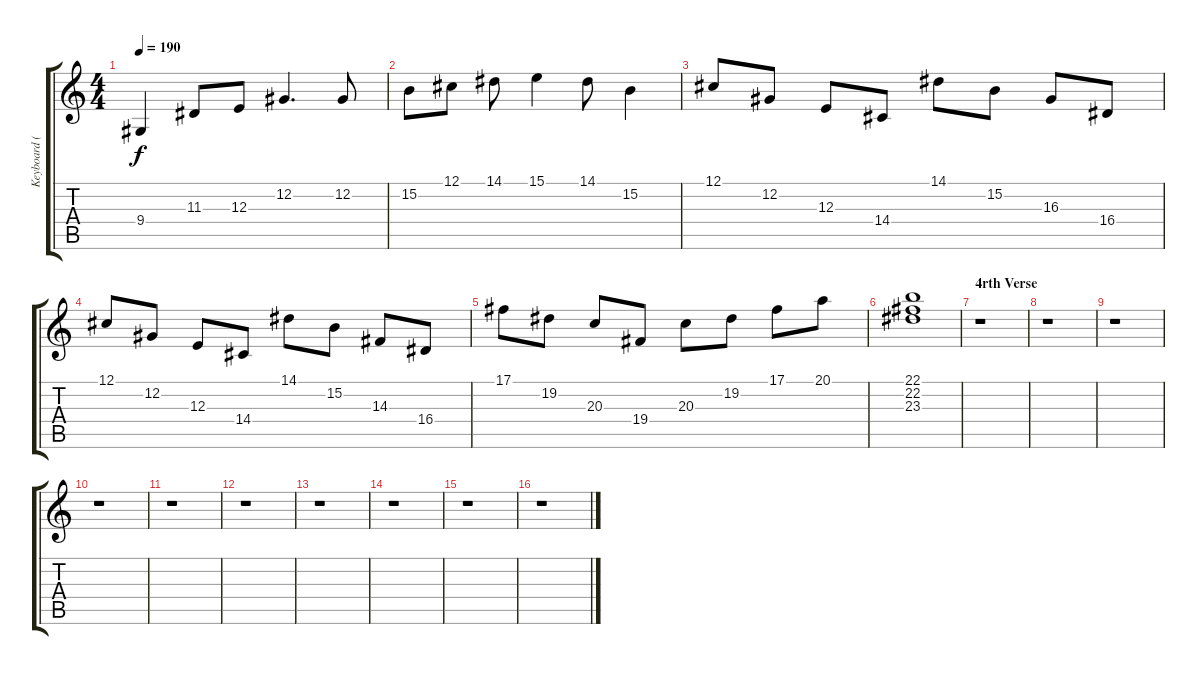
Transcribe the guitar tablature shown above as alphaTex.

\track ("Keyboard (Main Keyboard)" "Keyboard (") {instrument stringensemble1}
\staff {score tabs}
\tuning (Db4 Ab3 E3 B2 Gb2 Db2) {hide}
\ts (4 4)
\tempo 190
\clef g2
\ks c
9.4.4{dy f} 11.3.8 12.3.8 12.2.4{d} 12.2.8 |
15.2.8 12.1.8 14.1.8 15.1.4 14.1.8 15.2.4 |
12.1.8 12.2.8 12.3.8 14.4.8 14.1.8 15.2.8 16.3.8 16.4.8 |
12.1.8 12.2.8 12.3.8 14.4.8 14.1.8 15.2.8 14.3.8 16.4.8 |
17.1.8 19.2.8 20.3.8 19.4.8 20.3.8 19.2.8 17.1.8 20.1.8 |
(22.1 22.2 23.3).1 |
\section ("" "4rth Verse")
r.1 |
r.1 |
r.1 |
r.1 |
r.1 |
r.1 |
r.1 |
r.1 |
r.1 |
r.1
